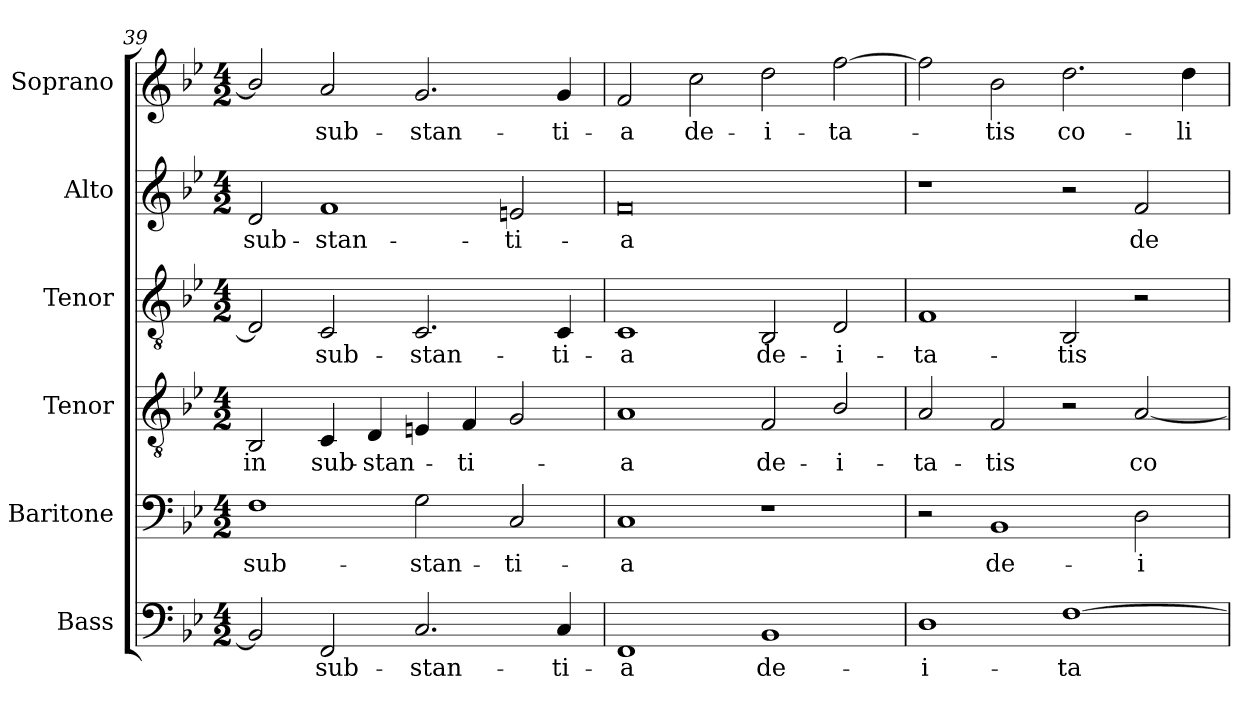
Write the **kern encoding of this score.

**kern	**text	**kern	**text	**kern	**text	**kern	**text	**kern	**text	**kern	**text
*part6	*part6	*part5	*part5	*part4	*part4	*part3	*part3	*part2	*part2	*part1	*part1
*staff6	*staff6	*staff5	*staff5	*staff4	*staff4	*staff3	*staff3	*staff2	*staff2	*staff1	*staff1
*I"Bass	*	*I"Baritone	*	*I"Tenor	*	*I"Tenor	*	*I"Alto	*	*I"Soprano	*
*I'B.	*	*I'Bar.	*	*I'T2.	*	*I'T1.	*	*I'A.	*	*I'S.	*
*clefF4	*	*clefF4	*	*clefGv2	*	*clefGv2	*	*clefG2	*	*clefG2	*
*	*	*	*	*ITrd7c12	*	*	*	*	*	*	*
*k[b-e-]	*	*k[b-e-]	*	*k[b-e-]	*	*k[b-e-]	*	*k[b-e-]	*	*k[b-e-]	*
*B-:	*	*B-:	*	*B-:	*	*B-:	*	*B-:	*	*B-:	*
*M4/2	*	*M4/2	*	*M4/2	*	*M4/2	*	*M4/2	*	*M4/2	*
=39	=39	=39	=39	=39	=39	=39	=39	=39	=39	=39	=39
!	!	!	!LO:LY:b:color=#000000	!	!	!	!	!	!	!	!
!	!	!	!	!	!LO:LY:b:color=#000000	!	!	!	!	!	!
!	!	!	!	!	!	!	!	!	!LO:LY:b:color=#000000	!	!
2BB-i/]	.	1Fi	sub-	2BBB-i/	in	2Di/]	.	2di/	sub-	2b-i/]	.
!	!LO:LY:b:color=#000000	!	!	!	!	!	!	!	!	!	!
!	!	!	!	!	!LO:LY:b:color=#000000	!	!	!	!	!	!
!	!	!	!	!	!	!	!LO:LY:b:color=#000000	!	!	!	!
!	!	!	!	!	!	!	!	!	!LO:LY:b:color=#000000	!	!
!	!	!	!	!	!	!	!	!	!	!	!LO:LY:b:color=#000000
2FFi/	sub-	.	.	4CCi/	sub-	2Ci/	sub-	1fi	-stan-	2ai/	sub-
!	!	!	!	!	!LO:LY:b:color=#000000	!	!	!	!	!	!
.	.	.	.	4DDi/	-stan-	.	.	.	.	.	.
!	!LO:LY:b:color=#000000	!	!	!	!	!	!	!	!	!	!
!	!	!	!LO:LY:b:color=#000000	!	!	!	!	!	!	!	!
!	!	!	!	!	!	!	!LO:LY:b:color=#000000	!	!	!	!
!	!	!	!	!	!	!	!	!	!	!	!LO:LY:b:color=#000000
2.Ci/	-stan-	2Gi\	-stan-	4EEni/	.	2.Ci/	-stan-	.	.	2.gi/	-stan-
!	!	!	!	!	!LO:LY:b:color=#000000	!	!	!	!	!	!
.	.	.	.	4FFi/	-ti-	.	.	.	.	.	.
!	!	!	!LO:LY:b:color=#000000	!	!	!	!	!	!	!	!
!	!	!	!	!	!	!	!	!	!LO:LY:b:color=#000000	!	!
.	.	2Ci/	-ti-	2GGi/	.	.	.	2eni/	-ti-	.	.
!	!LO:LY:b:color=#000000	!	!	!	!	!	!	!	!	!	!
!	!	!	!	!	!	!	!LO:LY:b:color=#000000	!	!	!	!
!	!	!	!	!	!	!	!	!	!	!	!LO:LY:b:color=#000000
4Ci/	-ti-	.	.	.	.	4Ci/	-ti-	.	.	4gi/	-ti-
=40	=40	=40	=40	=40	=40	=40	=40	=40	=40	=40	=40
!	!LO:LY:b:color=#000000	!	!	!	!	!	!	!	!	!	!
!	!	!	!LO:LY:b:color=#000000	!	!	!	!	!	!	!	!
!	!	!	!	!	!LO:LY:b:color=#000000	!	!	!	!	!	!
!	!	!	!	!	!	!	!LO:LY:b:color=#000000	!	!	!	!
!	!	!	!	!	!	!	!	!	!LO:LY:b:color=#000000	!	!
!	!	!	!	!	!	!	!	!	!	!	!LO:LY:b:color=#000000
1FFi	-a	1Ci	-a	1AAi	-a	1Ci	-a	0fi	-a	2fi/	-a
!	!	!	!	!	!	!	!	!	!	!	!LO:LY:b:color=#000000
.	.	.	.	.	.	.	.	.	.	2cci\	de-
!	!LO:LY:b:color=#000000	!	!	!	!	!	!	!	!	!	!
!	!	!	!	!	!LO:LY:b:color=#000000	!	!	!	!	!	!
!	!	!	!	!	!	!	!LO:LY:b:color=#000000	!	!	!	!
!	!	!	!	!	!	!	!	!	!	!	!LO:LY:b:color=#000000
1BB-i	de-	1r	.	2FFi/	de-	2BB-i/	de-	.	.	2ddi\	-i-
!	!	!	!	!	!LO:LY:b:color=#000000	!	!	!	!	!	!
!	!	!	!	!	!	!	!LO:LY:b:color=#000000	!	!	!	!
!	!	!	!	!	!	!	!	!	!	!	!LO:LY:b:color=#000000
.	.	.	.	2BB-i/	-i-	2Di/	-i-	.	.	[2ffi\	-ta-
=41	=41	=41	=41	=41	=41	=41	=41	=41	=41	=41	=41
!	!LO:LY:b:color=#000000	!	!	!	!	!	!	!	!	!	!
!	!	!	!	!	!LO:LY:b:color=#000000	!	!	!	!	!	!
!	!	!	!	!	!	!	!LO:LY:b:color=#000000	!	!	!	!
1Di	-i-	2r	.	2AAi/	-ta-	1Fi	-ta-	1r	.	2ffi\]	.
!	!	!	!LO:LY:b:color=#000000	!	!	!	!	!	!	!	!
!	!	!	!	!	!LO:LY:b:color=#000000	!	!	!	!	!	!
!	!	!	!	!	!	!	!	!	!	!	!LO:LY:b:color=#000000
.	.	1BB-i	de-	2FFi/	-tis	.	.	.	.	2b-i\	-tis
!	!LO:LY:b:color=#000000	!	!	!	!	!	!	!	!	!	!
!	!	!	!	!	!	!	!LO:LY:b:color=#000000	!	!	!	!
!	!	!	!	!	!	!	!	!	!	!	!LO:LY:b:color=#000000
[1Fi	-ta-	.	.	2r	.	2BB-i/	-tis	2r	.	2.ddi\	co-
!	!	!	!LO:LY:b:color=#000000	!	!	!	!	!	!	!	!
!	!	!	!	!	!LO:LY:b:color=#000000	!	!	!	!	!	!
!	!	!	!	!	!	!	!	!	!LO:LY:b:color=#000000	!	!
.	.	2Di\	-i-	[2AAi/	co-	2r	.	2fi/	de-	.	.
!	!	!	!	!	!	!	!	!	!	!	!LO:LY:b:color=#000000
.	.	.	.	.	.	.	.	.	.	4ddi\	-li-
=	=	=	=	=	=	=	=	=	=	=	=
*-	*-	*-	*-	*-	*-	*-	*-	*-	*-	*-	*-
